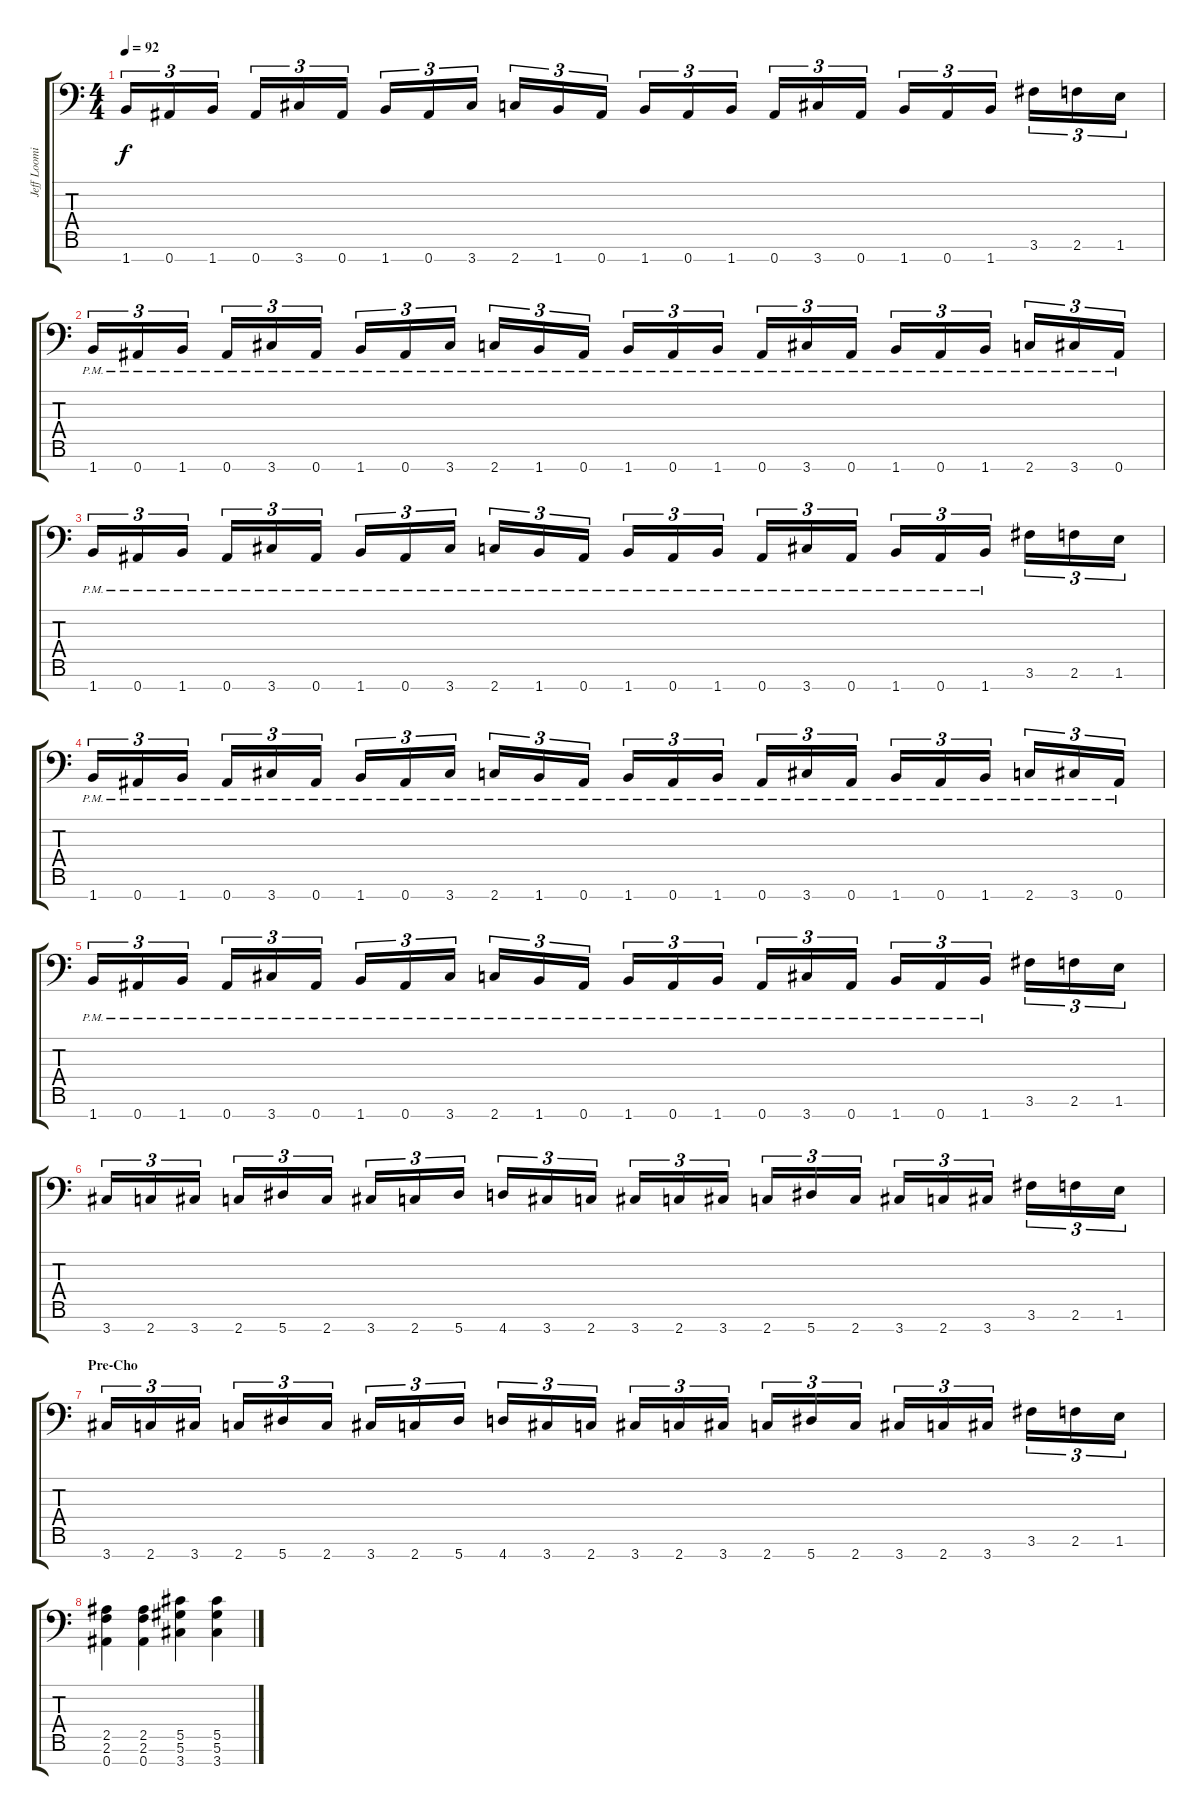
\track ("Jeff Loomis Rythm" "Jeff Loomi") {instrument distortionguitar}
\staff {score tabs}
\tuning (Eb4 Bb3 Gb3 Db3 Ab2 Eb2 Bb1) {hide}
\ts (4 4)
\tempo 92
\clef f4
\ks c
1.7.16{tu (3 2) dy f} 0.7.16{tu (3 2)} 1.7.16{tu (3 2)} 0.7.16{tu (3 2)} 3.7.16{tu (3 2)} 0.7.16{tu (3 2)} 1.7.16{tu (3 2)} 0.7.16{tu (3 2)} 3.7.16{tu (3 2)} 2.7.16{tu (3 2)} 1.7.16{tu (3 2)} 0.7.16{tu (3 2)} 1.7.16{tu (3 2)} 0.7.16{tu (3 2)} 1.7.16{tu (3 2)} 0.7.16{tu (3 2)} 3.7.16{tu (3 2)} 0.7.16{tu (3 2)} 1.7.16{tu (3 2)} 0.7.16{tu (3 2)} 1.7.16{tu (3 2)} 3.6.16{tu (3 2)} 2.6.16{tu (3 2)} 1.6.16{tu (3 2)} |
1.7{pm}.16{tu (3 2)} 0.7{pm}.16{tu (3 2)} 1.7{pm}.16{tu (3 2)} 0.7{pm}.16{tu (3 2)} 3.7{pm}.16{tu (3 2)} 0.7{pm}.16{tu (3 2)} 1.7{pm}.16{tu (3 2)} 0.7{pm}.16{tu (3 2)} 3.7{pm}.16{tu (3 2)} 2.7{pm}.16{tu (3 2)} 1.7{pm}.16{tu (3 2)} 0.7{pm}.16{tu (3 2)} 1.7{pm}.16{tu (3 2)} 0.7{pm}.16{tu (3 2)} 1.7{pm}.16{tu (3 2)} 0.7{pm}.16{tu (3 2)} 3.7{pm}.16{tu (3 2)} 0.7{pm}.16{tu (3 2)} 1.7{pm}.16{tu (3 2)} 0.7{pm}.16{tu (3 2)} 1.7{pm}.16{tu (3 2)} 2.7{pm}.16{tu (3 2)} 3.7{pm}.16{tu (3 2)} 0.7{pm}.16{tu (3 2)} |
1.7{pm}.16{tu (3 2)} 0.7{pm}.16{tu (3 2)} 1.7{pm}.16{tu (3 2)} 0.7{pm}.16{tu (3 2)} 3.7{pm}.16{tu (3 2)} 0.7{pm}.16{tu (3 2)} 1.7{pm}.16{tu (3 2)} 0.7{pm}.16{tu (3 2)} 3.7{pm}.16{tu (3 2)} 2.7{pm}.16{tu (3 2)} 1.7{pm}.16{tu (3 2)} 0.7{pm}.16{tu (3 2)} 1.7{pm}.16{tu (3 2)} 0.7{pm}.16{tu (3 2)} 1.7{pm}.16{tu (3 2)} 0.7{pm}.16{tu (3 2)} 3.7{pm}.16{tu (3 2)} 0.7{pm}.16{tu (3 2)} 1.7{pm}.16{tu (3 2)} 0.7{pm}.16{tu (3 2)} 1.7{pm}.16{tu (3 2)} 3.6.16{tu (3 2)} 2.6.16{tu (3 2)} 1.6.16{tu (3 2)} |
1.7{pm}.16{tu (3 2)} 0.7{pm}.16{tu (3 2)} 1.7{pm}.16{tu (3 2)} 0.7{pm}.16{tu (3 2)} 3.7{pm}.16{tu (3 2)} 0.7{pm}.16{tu (3 2)} 1.7{pm}.16{tu (3 2)} 0.7{pm}.16{tu (3 2)} 3.7{pm}.16{tu (3 2)} 2.7{pm}.16{tu (3 2)} 1.7{pm}.16{tu (3 2)} 0.7{pm}.16{tu (3 2)} 1.7{pm}.16{tu (3 2)} 0.7{pm}.16{tu (3 2)} 1.7{pm}.16{tu (3 2)} 0.7{pm}.16{tu (3 2)} 3.7{pm}.16{tu (3 2)} 0.7{pm}.16{tu (3 2)} 1.7{pm}.16{tu (3 2)} 0.7{pm}.16{tu (3 2)} 1.7{pm}.16{tu (3 2)} 2.7{pm}.16{tu (3 2)} 3.7{pm}.16{tu (3 2)} 0.7{pm}.16{tu (3 2)} |
1.7{pm}.16{tu (3 2)} 0.7{pm}.16{tu (3 2)} 1.7{pm}.16{tu (3 2)} 0.7{pm}.16{tu (3 2)} 3.7{pm}.16{tu (3 2)} 0.7{pm}.16{tu (3 2)} 1.7{pm}.16{tu (3 2)} 0.7{pm}.16{tu (3 2)} 3.7{pm}.16{tu (3 2)} 2.7{pm}.16{tu (3 2)} 1.7{pm}.16{tu (3 2)} 0.7{pm}.16{tu (3 2)} 1.7{pm}.16{tu (3 2)} 0.7{pm}.16{tu (3 2)} 1.7{pm}.16{tu (3 2)} 0.7{pm}.16{tu (3 2)} 3.7{pm}.16{tu (3 2)} 0.7{pm}.16{tu (3 2)} 1.7{pm}.16{tu (3 2)} 0.7{pm}.16{tu (3 2)} 1.7{pm}.16{tu (3 2)} 3.6.16{tu (3 2)} 2.6.16{tu (3 2)} 1.6.16{tu (3 2)} |
3.7.16{tu (3 2)} 2.7.16{tu (3 2)} 3.7.16{tu (3 2)} 2.7.16{tu (3 2)} 5.7.16{tu (3 2)} 2.7.16{tu (3 2)} 3.7.16{tu (3 2)} 2.7.16{tu (3 2)} 5.7.16{tu (3 2)} 4.7.16{tu (3 2)} 3.7.16{tu (3 2)} 2.7.16{tu (3 2)} 3.7.16{tu (3 2)} 2.7.16{tu (3 2)} 3.7.16{tu (3 2)} 2.7.16{tu (3 2)} 5.7.16{tu (3 2)} 2.7.16{tu (3 2)} 3.7.16{tu (3 2)} 2.7.16{tu (3 2)} 3.7.16{tu (3 2)} 3.6.16{tu (3 2)} 2.6.16{tu (3 2)} 1.6.16{tu (3 2)} |
\section ("" "Pre-Cho")
3.7.16{tu (3 2)} 2.7.16{tu (3 2)} 3.7.16{tu (3 2)} 2.7.16{tu (3 2)} 5.7.16{tu (3 2)} 2.7.16{tu (3 2)} 3.7.16{tu (3 2)} 2.7.16{tu (3 2)} 5.7.16{tu (3 2)} 4.7.16{tu (3 2)} 3.7.16{tu (3 2)} 2.7.16{tu (3 2)} 3.7.16{tu (3 2)} 2.7.16{tu (3 2)} 3.7.16{tu (3 2)} 2.7.16{tu (3 2)} 5.7.16{tu (3 2)} 2.7.16{tu (3 2)} 3.7.16{tu (3 2)} 2.7.16{tu (3 2)} 3.7.16{tu (3 2)} 3.6.16{tu (3 2)} 2.6.16{tu (3 2)} 1.6.16{tu (3 2)} |
(2.5 2.6 0.7).4 (2.5 2.6 0.7).4 (5.5 5.6 3.7).4 (5.5 5.6 3.7).4
